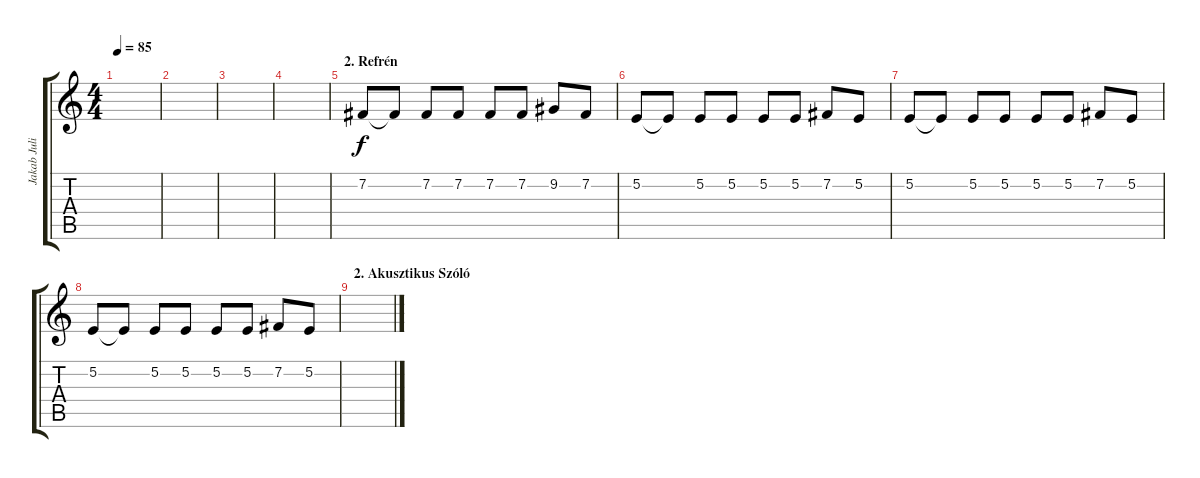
\track ("Jakab Juli - Ének" "Jakab Juli") {instrument piccolo}
\staff {score tabs}
\tuning (E4 B3 G3 D3 A2 E2) {hide}
\ts (4 4)
\tempo 85
\clef g2
\ks c
|
|
|
|
\section ("" "2. Refrén")
7.2.8 7.2{t}.8 7.2.8 7.2.8 7.2.8 7.2.8 9.2.8 7.2.8 |
5.2.8 5.2{t}.8 5.2.8 5.2.8 5.2.8 5.2.8 7.2.8 5.2.8 |
5.2.8 5.2{t}.8 5.2.8 5.2.8 5.2.8 5.2.8 7.2.8 5.2.8 |
5.2.8 5.2{t}.8 5.2.8 5.2.8 5.2.8 5.2.8 7.2.8 5.2.8 |
\section ("" "2. Akusztikus Szóló")
